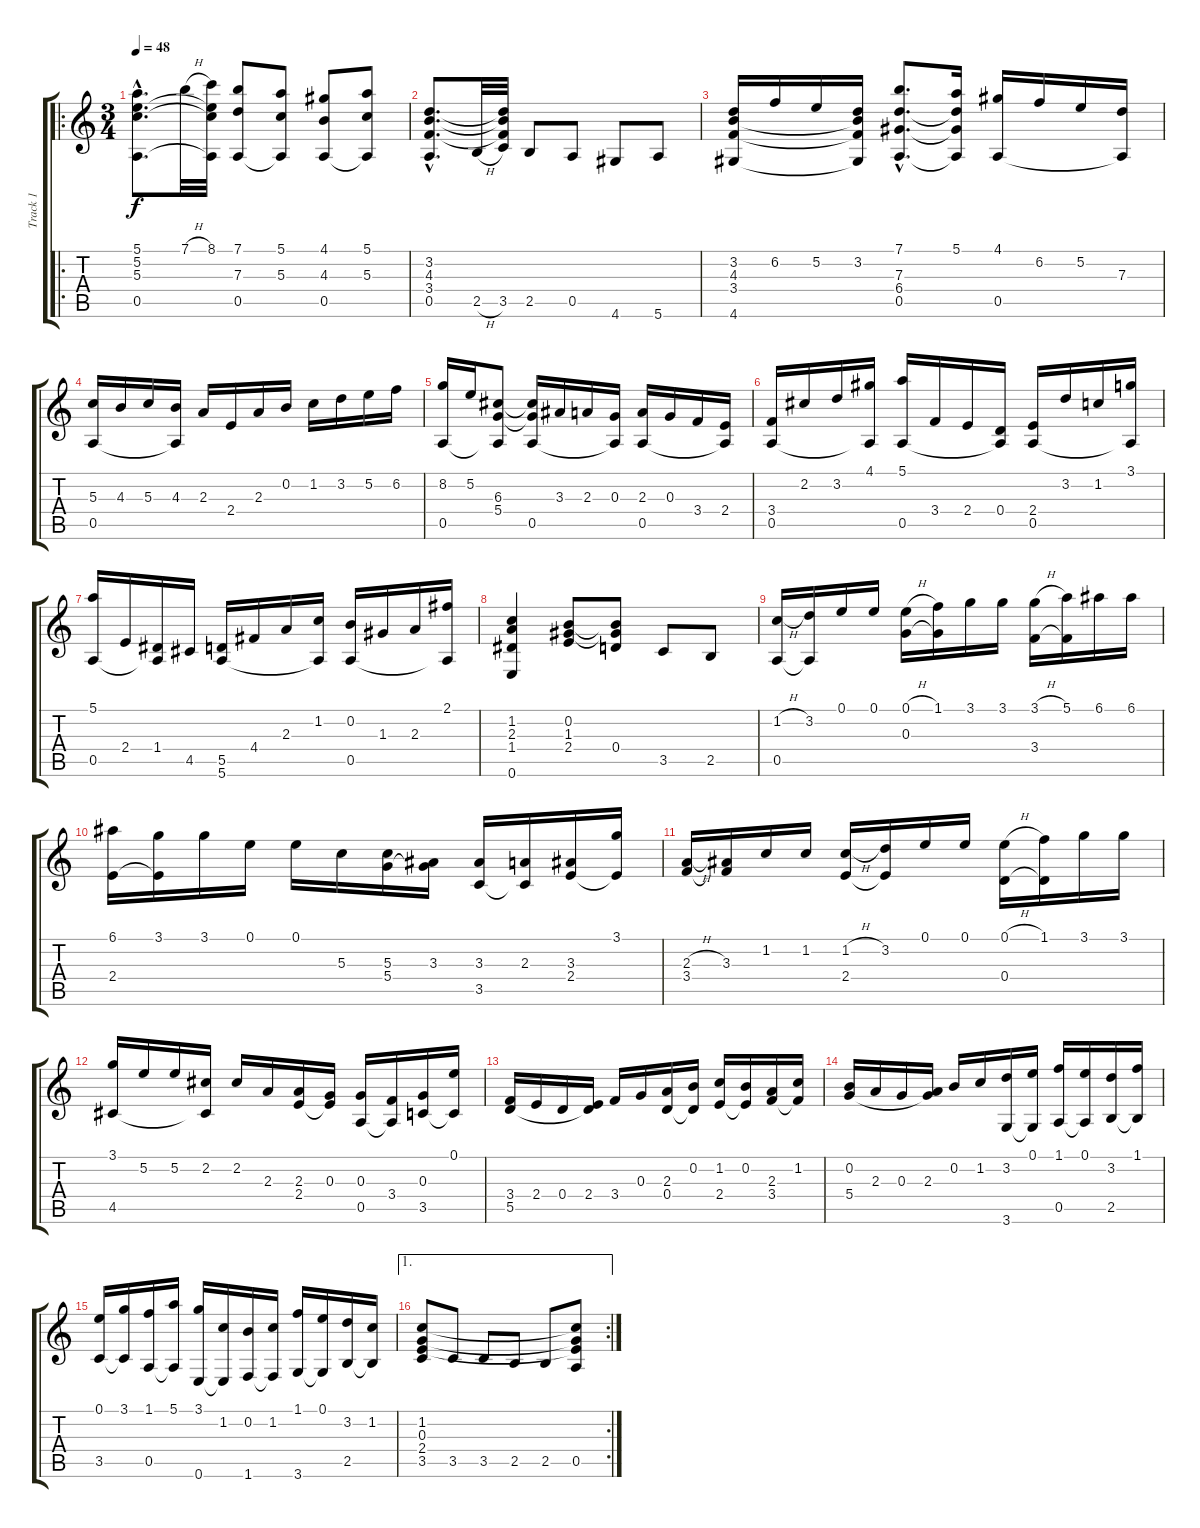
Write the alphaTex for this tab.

\track ("Track 1" "Track 1") {instrument acousticguitarnylon}
\staff {score tabs}
\tuning (E4 B3 G3 D3 A2 E2) {hide}
\ro
\ts (3 4)
\tempo 48
\clef g2
\ks aminor
(5.1{hac} 5.2{hac} 5.3{hac} 0.5{hac}).8{d dy f instrument acousticguitarnylon} 7.1{h}.32 (8.1 5.2{t} 5.3{t} 0.5{t}).32 (7.1 7.3 0.5).8 (5.1 5.3 0.5{t}).8 (4.1 4.3 0.5).8 (5.1 5.3 0.5{t}).8 |
(3.2{hac} 4.3{hac} 3.4{hac} 0.5{hac}).8{d} 2.5{h}.32 (3.2{t} 4.3{t} 3.4{t} 3.5).32 2.5.8 0.5.8 4.6.8 5.6.8 |
(3.2 4.3 3.4 4.6).16 6.2.16 5.2.16 (3.2 4.3{t} 3.4{t} 4.6{t}).16 (7.1{hac} 7.3{hac} 6.4{hac} 0.5{hac}).8{d} (5.1 7.3{t} 6.4{t} 0.5{t}).16 (4.1 0.5).16 6.2.16 5.2.16 (7.3 0.5{t}).16 |
(5.3 0.5).16 4.3.16 5.3.16 (4.3 0.5{t}).16 2.3.16 2.4.16 2.3.16 0.2.16 1.2.16 3.2.16 5.2.16 6.2.16 |
(8.2 0.5).16 5.2.16 (6.3 5.4 0.5{t}).8 (6.3{t} 5.4{t} 0.5).16 3.3.16 2.3.16 (0.3 0.5{t}).16 (2.3 0.5).16 0.3.16 3.4.16 (2.4 0.5{t}).16 |
(3.4 0.5).16 2.2.16 3.2.16 (4.1 0.5{t}).16 (5.1 0.5).16 3.4.16 2.4.16 (0.4 0.5{t}).16 (2.4 0.5).16 3.2.16 1.2.16 (3.1 0.5{t}).16 |
(5.1 0.5).16 2.4.16 (1.4 0.5{t}).16 4.5.16 (5.5 5.6).16 4.4.16 2.3.16 (1.2 5.6{t}).16 (0.2 0.5).16 1.3.16 2.3.16 (2.1 0.5{t}).16 |
(1.2 2.3 1.4 0.6).4 (0.2 1.3 2.4).8 (0.2{t} 1.3{t} 0.4).8 3.5.8 2.5.8 |
(1.2{h} 0.5).16 (3.2 0.5{t}).16 0.1.16 0.1.16 (0.1{h} 0.3).16 (1.1 0.3{t}).16 3.1.16 3.1.16 (3.1{h} 3.4).16 (5.1 3.4{t}).16 6.1.16 6.1.16 |
(6.1 2.4).16 (3.1 2.4{t}).16 3.1.16 0.1.16 0.1.16 5.3.16 (5.3 5.4).16 (3.3 5.4{t}).16 (3.3 3.5).16 (2.3 3.5{t}).16 (3.3 2.4).16 (3.1 2.4{t}).16 |
(2.3{h} 3.4).16 (3.3 3.4{t}).16 1.2.16 1.2.16 (1.2{h} 2.4).16 (3.2 2.4{t}).16 0.1.16 0.1.16 (0.1{h} 0.4).16 (1.1 0.4{t}).16 3.1.16 3.1.16 |
(3.1 4.5).16 5.2.16 5.2.16 (2.2 4.5{t}).16 2.2.16 2.3.16 (2.3 2.4).16 (0.3 2.4{t}).16 (0.3 0.5).16 (3.4 0.5{t}).16 (0.3 3.5).16 (0.1 3.5{t}).16 |
(3.4 5.5).16 2.4.16 0.4.16 (2.4 5.5{t}).16 3.4.16 0.3.16 (2.3 0.4).16 (0.2 0.4{t}).16 (1.2 2.4).16 (0.2 2.4{t}).16 (2.3 3.4).16 (1.2 3.4{t}).16 |
(0.2 5.4).16 2.3.16 0.3.16 (2.3 5.4{t}).16 0.2.16 1.2.16 (3.2 3.6).16 (0.1 3.6{t}).16 (1.1 0.5).16 (0.1 0.5{t}).16 (3.2 2.5).16 (1.1 2.5{t}).16 |
(0.1 3.5).16 (3.1 3.5{t}).16 (1.1 0.5).16 (5.1 0.5{t}).16 (3.1 0.6).16 (1.2 0.6{t}).16 (0.2 1.6).16 (1.2 1.6{t}).16 (1.1 3.6).16 (0.1 3.6{t}).16 (3.2 2.5).16 (1.2 2.5{t}).16 |
\ae 1
\rc 2
(1.2 0.3 2.4 3.5).8 3.5.8 3.5.8 2.5.8 2.5.8 (1.2{t} 0.3{t} 2.4{t} 0.5).8
